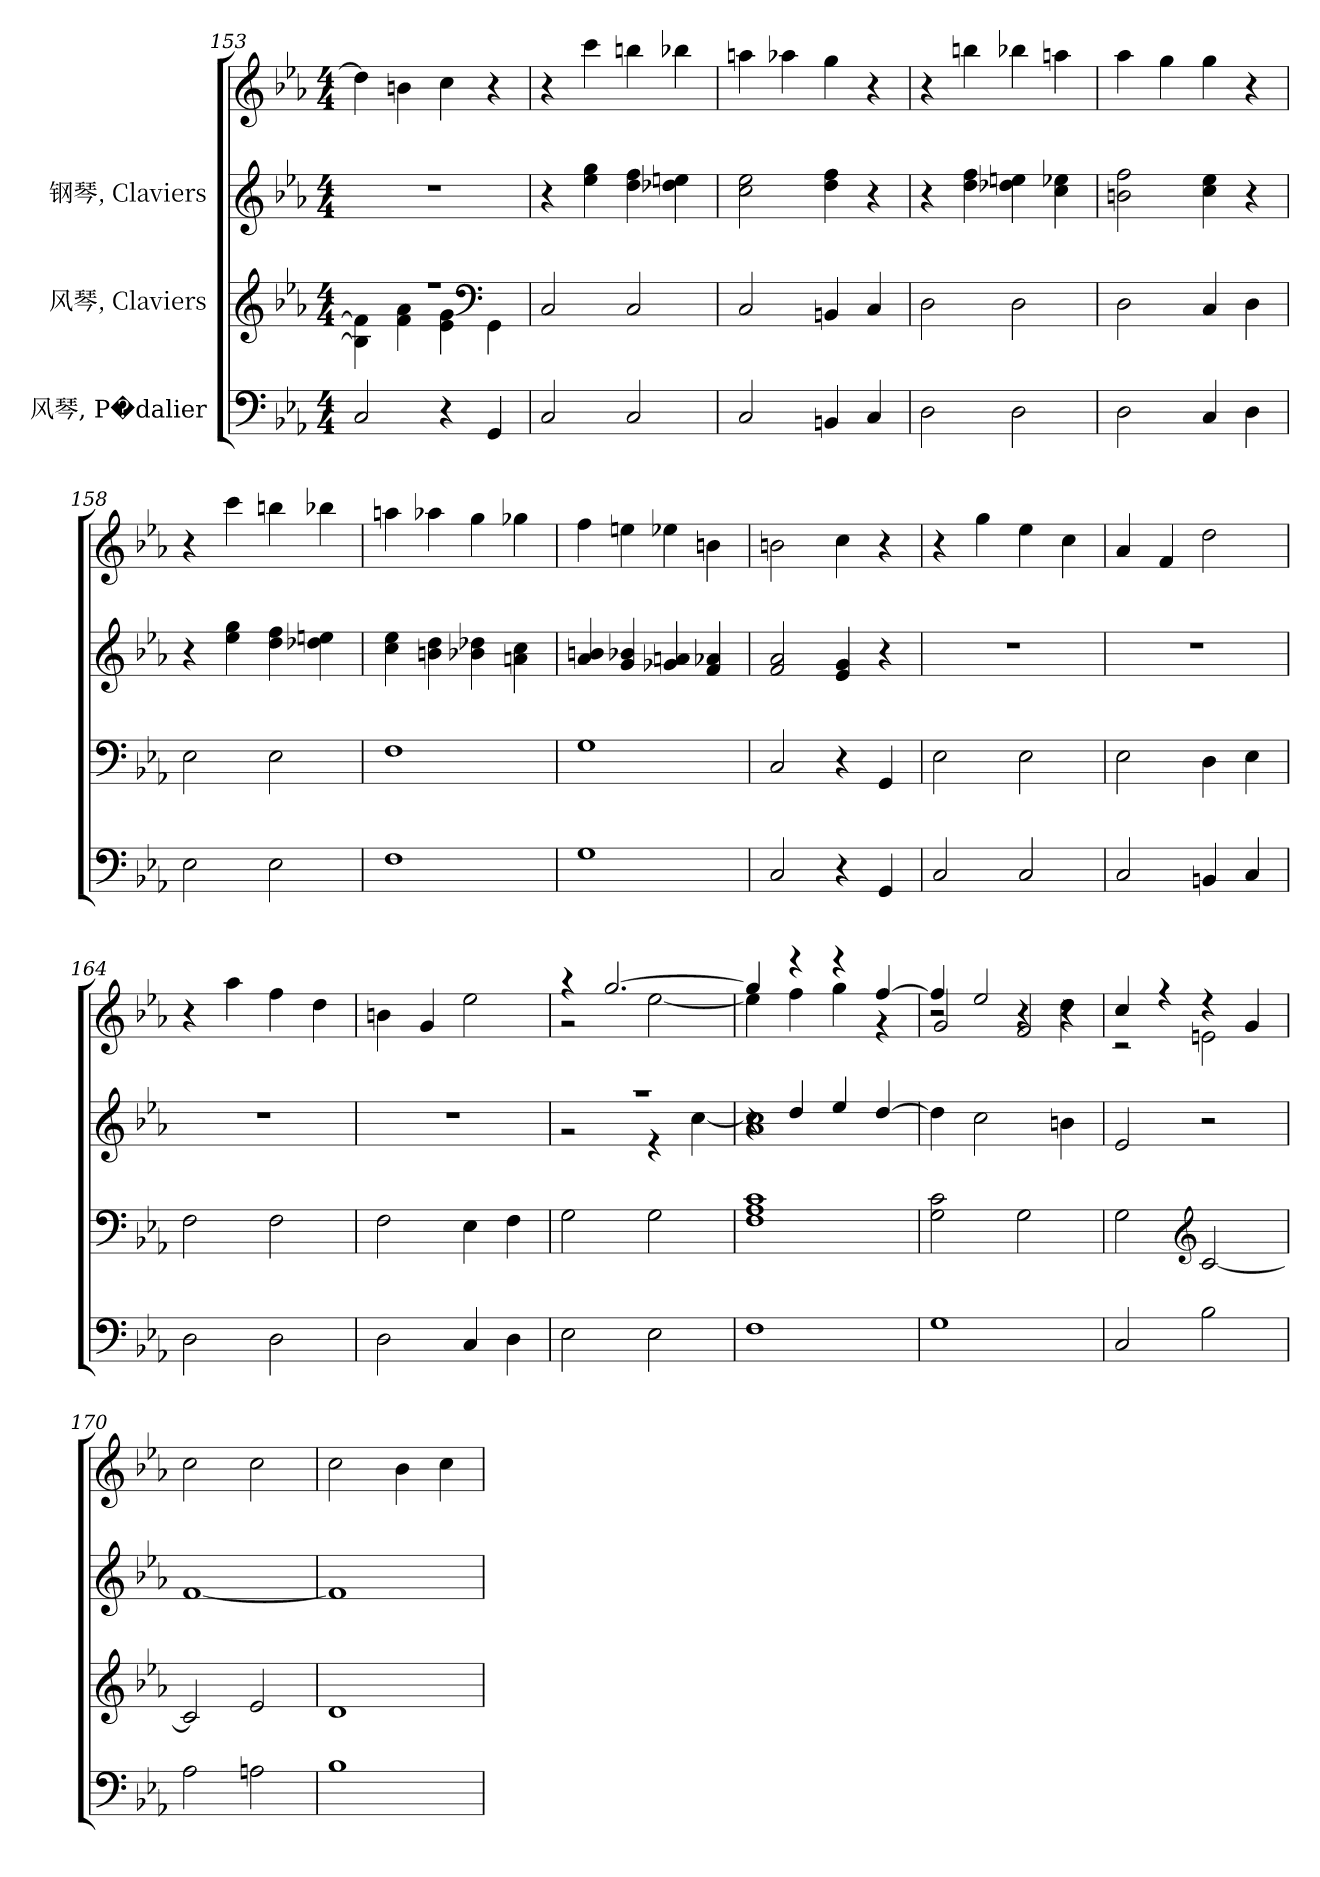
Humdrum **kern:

**kern	**kern	**kern	**kern
*part3	*part2	*part1	*part1
*staff4	*staff3	*staff2	*staff1
*I"风琴, P�dalier	*I"风琴, Claviers	*I"钢琴, Claviers	*
!!LO:LB:g=z
*clefF4	*clefG2	*clefG2	*clefG2
*k[b-e-a-]	*k[b-e-a-]	*k[b-e-a-]	*k[b-e-a-]
*M4/4	*M4/4	*M4/4	*M4/4
=153	=153	=153	=153
*	*^	*	*
2C/	1r	4B\] 4f\]	1r	4dd\]
.	.	4f\ 4a-\	.	4bn\
4r	.	4e-\ 4g\	.	4cc\
*	*clefF4	*	*	*
4GG/	.	4GG\	.	4r
*	*v	*v	*	*
=154	=154	=154	=154
2C/	2C/	4r	4r
.	.	4ee-\ 4gg\	4ccc\
2C/	2C/	4dd\ 4ff\	4bbn\
.	.	4dd-X\ 4een\	4bb-X\
=155	=155	=155	=155
2C/	2C/	2cc\ 2ee-\	4aan\
.	.	.	4aa-X\
4BBn/	4BBn/	4dd\ 4ff\	4gg\
4C/	4C/	4r	4r
=156	=156	=156	=156
2D\	2D\	4r	4r
.	.	4dd\ 4ff\	4bbn\
2D\	2D\	4dd-X\ 4een\	4bb-X\
.	.	4cc\ 4ee-X\	4aan\
=157	=157	=157	=157
2D\	2D\	2bn\ 2ff\	4aa-\
.	.	.	4gg\
4C/	4C/	4cc\ 4ee-\	4gg\
4D\	4D\	4r	4r
=158	=158	=158	=158
2E-\	2E-\	4r	4r
.	.	4ee-\ 4gg\	4ccc\
2E-\	2E-\	4dd\ 4ff\	4bbn\
.	.	4dd-X\ 4een\	4bb-X\
!!LO:LB:g=z
=159	=159	=159	=159
1F	1F	4cc\ 4ee-\	4aan\
.	.	4bn\ 4dd\	4aa-X\
.	.	4b-X\ 4dd-X\	4gg\
.	.	4an\ 4cc\	4gg-X\
=160	=160	=160	=160
1G	1G	4a-/ 4bn/	4ff\
.	.	4g/ 4b-X/	4een\
.	.	4g-X/ 4an/	4ee-X\
.	.	4f/ 4a-X/	4bn\
=161	=161	=161	=161
2C/	2C/	2f/ 2a-/	2bn\
4r	4r	4e-/ 4g/	4cc\
4GG/	4GG/	4r	4r
=162	=162	=162	=162
2C/	2E-\	1r	4r
.	.	.	4gg\
2C/	2E-\	.	4ee-\
.	.	.	4cc\
=163	=163	=163	=163
2C/	2E-\	1r	4a-/
.	.	.	4f/
4BBn/	4D\	.	2dd\
4C/	4E-\	.	.
=164	=164	=164	=164
2D\	2F\	1r	4r
.	.	.	4aa-\
2D\	2F\	.	4ff\
.	.	.	4dd\
=165	=165	=165	=165
2D\	2F\	1r	4bn\
.	.	.	4g/
4C/	4E-\	.	2ee-\
4D\	4F\	.	.
!!LO:PB:g=z
=166	=166	=166	=166
*	*	*^	*^
2E-\	2G\	1r	2r	4r	2r
.	.	.	.	[2.gg/	.
2E-\	2G\	.	4r	.	[2ee-\
.	.	.	[4cc\	.	.
=167	=167	=167	=167	=167	=167
*	*	*	*^	*	*
1F	1F 1A- 1c	4r	1cc]	1a-	4gg/]	4ee-\]
.	.	4dd/	.	.	4r	4ff\
.	.	4ee-/	.	.	4r	4gg\
.	.	[4dd/	.	.	[4ff/	4r
*	*	*v	*v	*v	*	*
=168	=168	=168	=168	=168
*	*	*	*	*^
1G	2G\ 2c\	4dd\]	4ff/]	2r	2g/
.	.	2cc\	2ee-/	.	.
.	2G\	.	.	4r	2f/
.	.	4bn\	4r	4dd\	.
*	*	*	*	*v	*v
=169	=169	=169	=169	=169
2C/	2G\	2e-/	4cc/	2r
.	.	.	4r	.
*	*clefG2	*	*	*
2B-\	[2c/	2r	4r	2en\
.	.	.	4g/	.
*	*	*	*v	*v
=170	=170	=170	=170
2A-\	2c/]	[1f	2cc\
2An\	2e-/	.	2cc\
=171	=171	=171	=171
1B-	1d	1f]	2cc\
.	.	.	4b-\
.	.	.	4cc\
=	=	=	=
*-	*-	*-	*-
